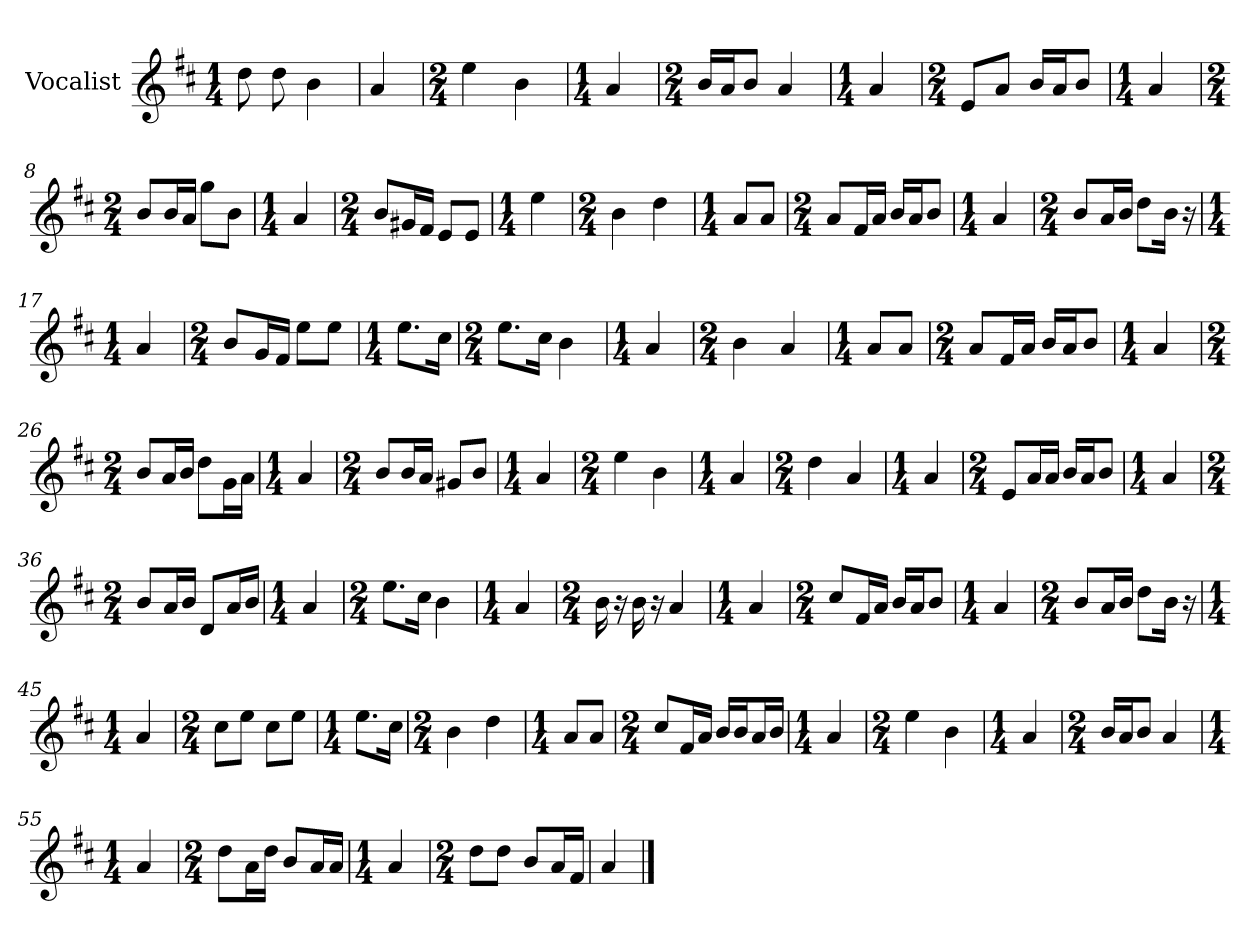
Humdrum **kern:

**kern
*part1
*staff1
*I"Vocalist
*k[f#c#]
*D:
*M1/4
=
8dd
8dd
4b
=1
4a
=2
*M2/4
4ee
4b
=3
*M1/4
4a
=4
*M2/4
16bLL
16aJ
8bJ
4a
=5
*M1/4
4a
=6
*M2/4
8eL
8aJ
16bLL
16aJ
8bJ
=7
*M1/4
4a
=8
*M2/4
8bL
16bL
16aJJ
8ggL
8bJ
=9
*M1/4
4a
=10
*M2/4
8bL
16g#XL
16f#JJ
8eL
8eJ
=11
*M1/4
4ee
=12
*M2/4
4b
4dd
=13
*M1/4
8aL
8aJ
=14
*M2/4
8aL
16f#L
16aJJ
16bLL
16aJ
8bJ
=15
*M1/4
4a
=16
*M2/4
8bL
16aL
16bJJ
8ddL
16bJk
16r
=17
*M1/4
4a
=18
*M2/4
8bL
16gL
16f#JJ
8eeL
8eeJ
=19
*M1/4
8.eeL
16cc#Jk
=20
*M2/4
8.eeL
16cc#Jk
4b
=21
*M1/4
4a
=22
*M2/4
4b
4a
=23
*M1/4
8aL
8aJ
=24
*M2/4
8aL
16f#L
16aJJ
16bLL
16aJ
8bJ
=25
*M1/4
4a
=26
*M2/4
8bL
16aL
16bJJ
8ddL
16gL
16aJJ
=27
*M1/4
4a
=28
*M2/4
8bL
16bL
16aJJ
8g#XL
8bJ
=29
*M1/4
4a
=30
*M2/4
4ee
4b
=31
*M1/4
4a
=32
*M2/4
4dd
4a
=33
*M1/4
4a
=34
*M2/4
8eL
16aL
16aJJ
16bLL
16aJ
8bJ
=35
*M1/4
4a
=36
*M2/4
8bL
16aL
16bJJ
8dL
16aL
16bJJ
=37
*M1/4
4a
=38
*M2/4
8.eeL
16cc#Jk
4b
=39
*M1/4
4a
=40
*M2/4
16b
16r
16b
16r
4a
=41
*M1/4
4a
=42
*M2/4
8cc#L
16f#L
16aJJ
16bLL
16aJ
8bJ
=43
*M1/4
4a
=44
*M2/4
8bL
16aL
16bJJ
8ddL
16bJk
16r
=45
*M1/4
4a
=46
*M2/4
8cc#L
8eeJ
8cc#L
8eeJ
=47
*M1/4
8.eeL
16cc#Jk
=48
*M2/4
4b
4dd
=49
*M1/4
8aL
8aJ
=50
*M2/4
8cc#L
16f#L
16aJJ
16bLL
16bJ
16aL
16bJJ
=51
*M1/4
4a
=52
*M2/4
4ee
4b
=53
*M1/4
4a
=54
*M2/4
16bLL
16aJ
8bJ
4a
=55
*M1/4
4a
=56
*M2/4
8ddL
16aL
16ddJJ
8bL
16aL
16aJJ
=57
*M1/4
4a
=58
*M2/4
8ddL
8ddJ
8bL
16aL
16f#JJ
=59
4a
==
*-
